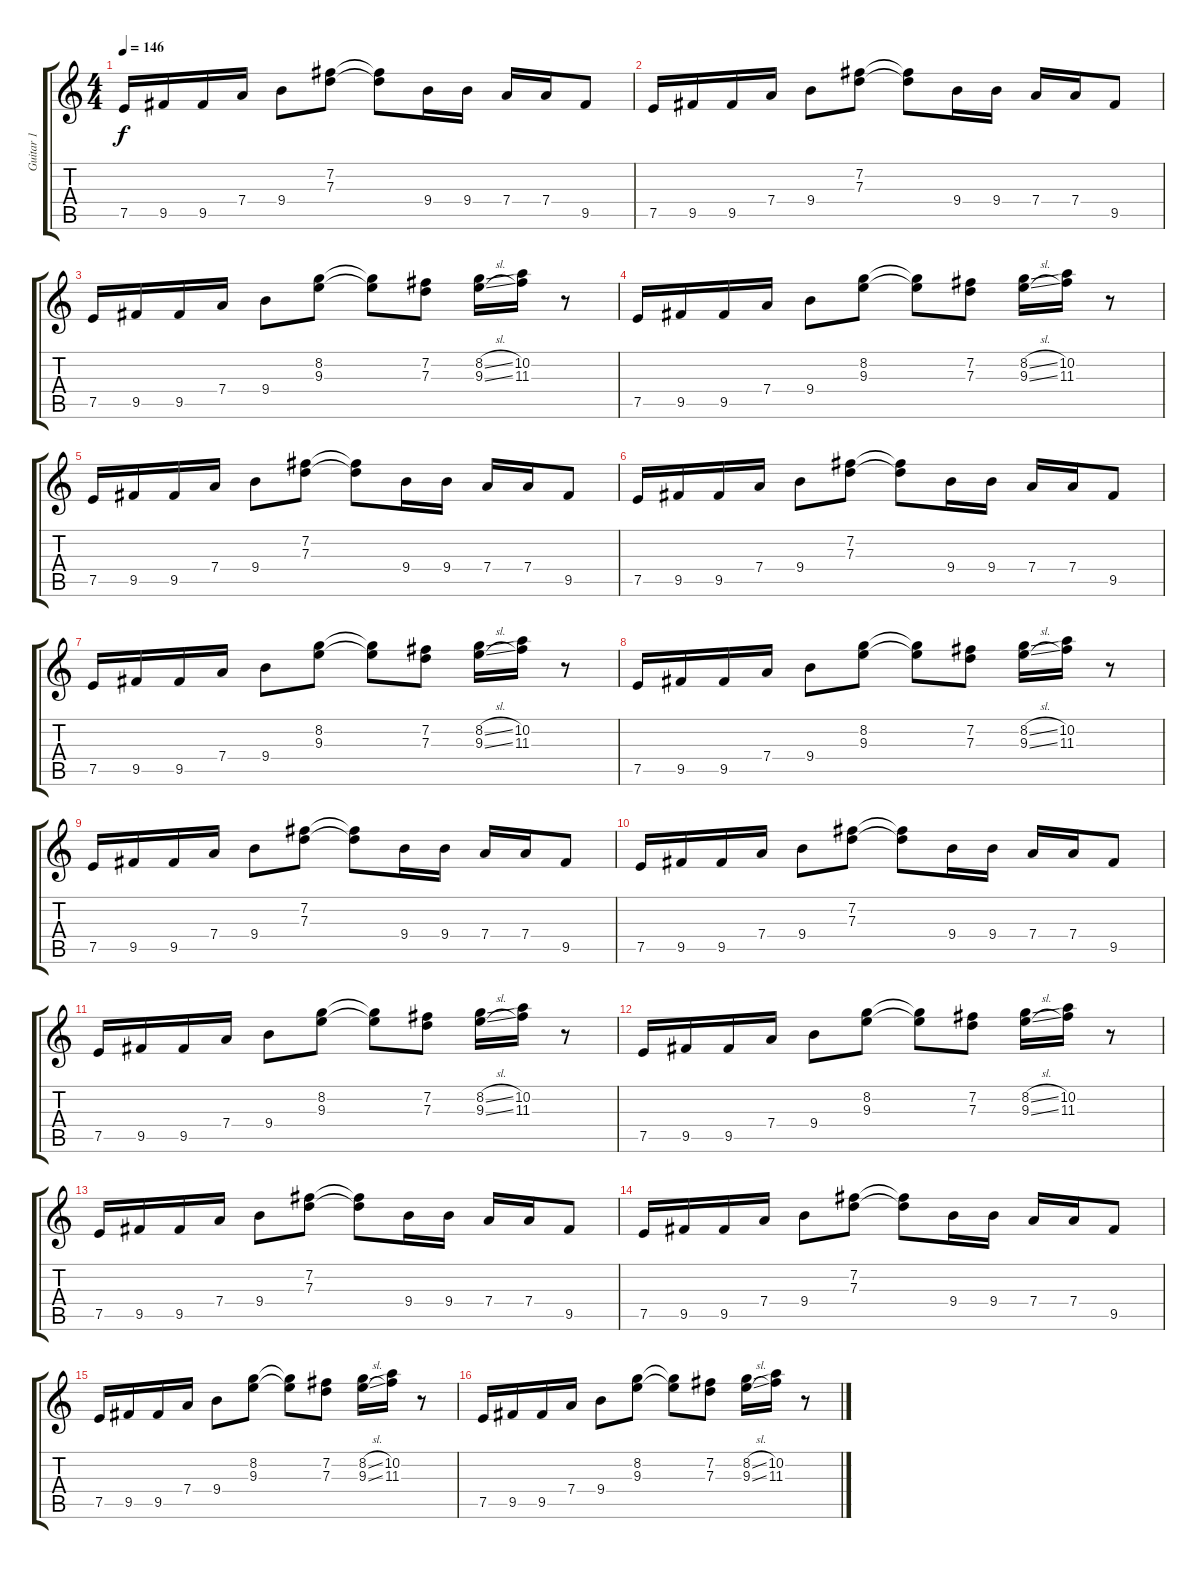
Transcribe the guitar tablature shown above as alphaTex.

\track ("Guitar 1" "Guitar 1") {instrument overdrivenguitar}
\staff {score tabs}
\tuning (E4 B3 G3 D3 A2 E2) {hide}
\ts (4 4)
\tempo 146
\clef g2
\ks c
7.5.16{dy f} 9.5.16 9.5.16 7.4.16 9.4.8 (7.2 7.3).8 (7.2{t} 7.3{t}).8 9.4.16 9.4.16 7.4.16 7.4.16 9.5.8 |
7.5.16 9.5.16 9.5.16 7.4.16 9.4.8 (7.2 7.3).8 (7.2{t} 7.3{t}).8 9.4.16 9.4.16 7.4.16 7.4.16 9.5.8 |
7.5.16 9.5.16 9.5.16 7.4.16 9.4.8 (8.2 9.3).8 (8.2{t} 9.3{t}).8 (7.2 7.3).8 (8.2{sl} 9.3{sl}).16 (10.2 11.3).16 r.8 |
7.5.16 9.5.16 9.5.16 7.4.16 9.4.8 (8.2 9.3).8 (8.2{t} 9.3{t}).8 (7.2 7.3).8 (8.2{sl} 9.3{sl}).16 (10.2 11.3).16 r.8 |
7.5.16 9.5.16 9.5.16 7.4.16 9.4.8 (7.2 7.3).8 (7.2{t} 7.3{t}).8 9.4.16 9.4.16 7.4.16 7.4.16 9.5.8 |
7.5.16 9.5.16 9.5.16 7.4.16 9.4.8 (7.2 7.3).8 (7.2{t} 7.3{t}).8 9.4.16 9.4.16 7.4.16 7.4.16 9.5.8 |
7.5.16 9.5.16 9.5.16 7.4.16 9.4.8 (8.2 9.3).8 (8.2{t} 9.3{t}).8 (7.2 7.3).8 (8.2{sl} 9.3{sl}).16 (10.2 11.3).16 r.8 |
7.5.16 9.5.16 9.5.16 7.4.16 9.4.8 (8.2 9.3).8 (8.2{t} 9.3{t}).8 (7.2 7.3).8 (8.2{sl} 9.3{sl}).16 (10.2 11.3).16 r.8 |
7.5.16 9.5.16 9.5.16 7.4.16 9.4.8 (7.2 7.3).8 (7.2{t} 7.3{t}).8 9.4.16 9.4.16 7.4.16 7.4.16 9.5.8 |
7.5.16 9.5.16 9.5.16 7.4.16 9.4.8 (7.2 7.3).8 (7.2{t} 7.3{t}).8 9.4.16 9.4.16 7.4.16 7.4.16 9.5.8 |
7.5.16 9.5.16 9.5.16 7.4.16 9.4.8 (8.2 9.3).8 (8.2{t} 9.3{t}).8 (7.2 7.3).8 (8.2{sl} 9.3{sl}).16 (10.2 11.3).16 r.8 |
7.5.16 9.5.16 9.5.16 7.4.16 9.4.8 (8.2 9.3).8 (8.2{t} 9.3{t}).8 (7.2 7.3).8 (8.2{sl} 9.3{sl}).16 (10.2 11.3).16 r.8 |
7.5.16 9.5.16 9.5.16 7.4.16 9.4.8 (7.2 7.3).8 (7.2{t} 7.3{t}).8 9.4.16 9.4.16 7.4.16 7.4.16 9.5.8 |
7.5.16 9.5.16 9.5.16 7.4.16 9.4.8 (7.2 7.3).8 (7.2{t} 7.3{t}).8 9.4.16 9.4.16 7.4.16 7.4.16 9.5.8 |
7.5.16 9.5.16 9.5.16 7.4.16 9.4.8 (8.2 9.3).8 (8.2{t} 9.3{t}).8 (7.2 7.3).8 (8.2{sl} 9.3{sl}).16 (10.2 11.3).16 r.8 |
7.5.16 9.5.16 9.5.16 7.4.16 9.4.8 (8.2 9.3).8 (8.2{t} 9.3{t}).8 (7.2 7.3).8 (8.2{sl} 9.3{sl}).16 (10.2 11.3).16 r.8
